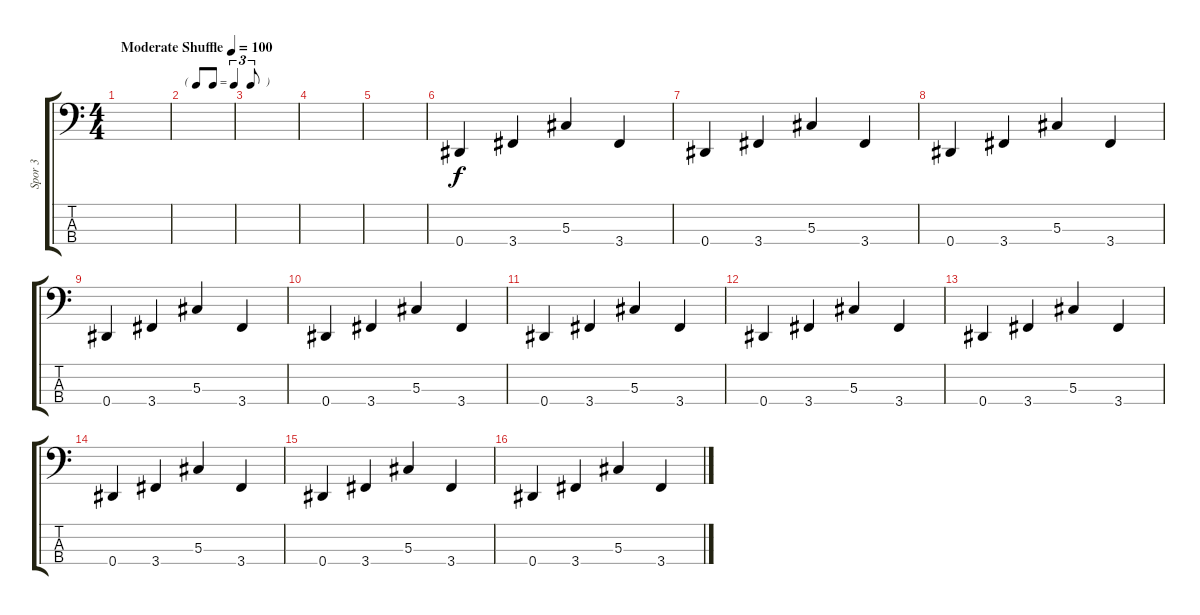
\track ("Spor 3" "Spor 3") {instrument electricbassfinger}
\staff {score tabs}
\tuning (Gb2 Db2 Ab1 Eb1) {hide}
\ts (4 4)
\tempo (100 "Moderate Shuffle")
\clef f4
\ks c
|
\tf triplet8th
|
|
|
|
0.4.4 3.4.4 5.3.4 3.4.4 |
0.4.4 3.4.4 5.3.4 3.4.4 |
0.4.4 3.4.4 5.3.4 3.4.4 |
0.4.4 3.4.4 5.3.4 3.4.4 |
0.4.4 3.4.4 5.3.4 3.4.4 |
0.4.4 3.4.4 5.3.4 3.4.4 |
0.4.4 3.4.4 5.3.4 3.4.4 |
0.4.4 3.4.4 5.3.4 3.4.4 |
0.4.4 3.4.4 5.3.4 3.4.4 |
0.4.4 3.4.4 5.3.4 3.4.4 |
0.4.4 3.4.4 5.3.4 3.4.4
